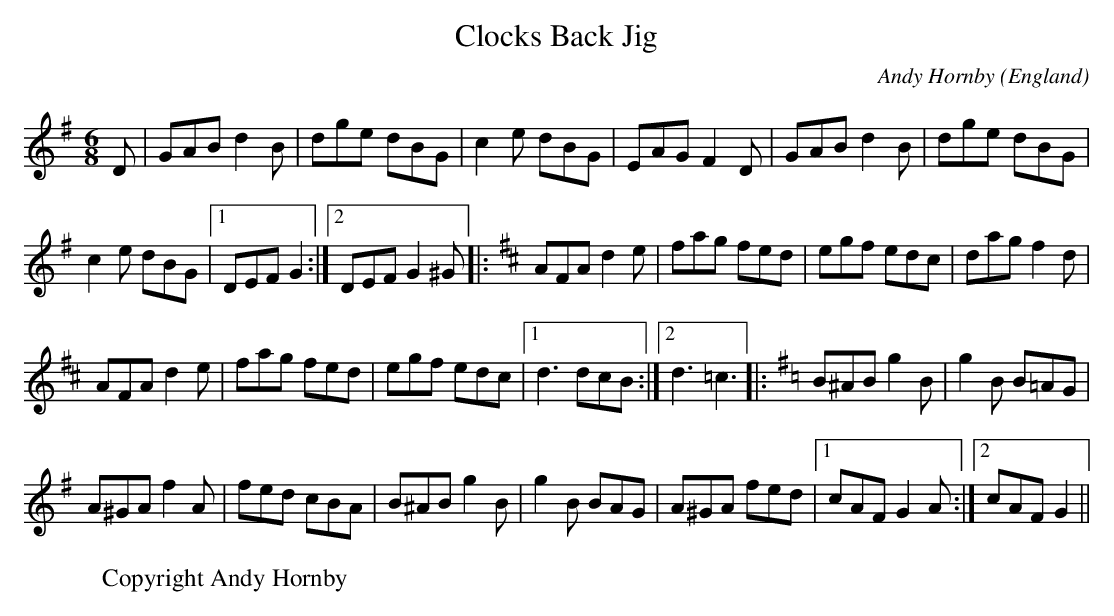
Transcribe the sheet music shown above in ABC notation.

X:1
T:Clocks Back Jig
O:England
M:6/8
C:Andy Hornby
K:G
D| GAB d2B | dge dBG | c2e dBG | EAG F2D | \
GAB d2B | dge dBG |*
c2e dBG |1 DEF G2 :|2 DEFG2^G|:\
K:D
AFA d2e | fag fed | egf edc | dag f2d |*
AFA d2e | fag fed | egf edc \
|1d3dcB :|2 d3 =c3 \
|: \
K:G
B^AB g2B | g2B B=AG |*
 A^GA f2A | fed cBA | \
B^AB g2B | g2B BAG | A^GA fed |1 cAF G2A :|2 cAF G2 ||*
W:Copyright Andy Hornby
